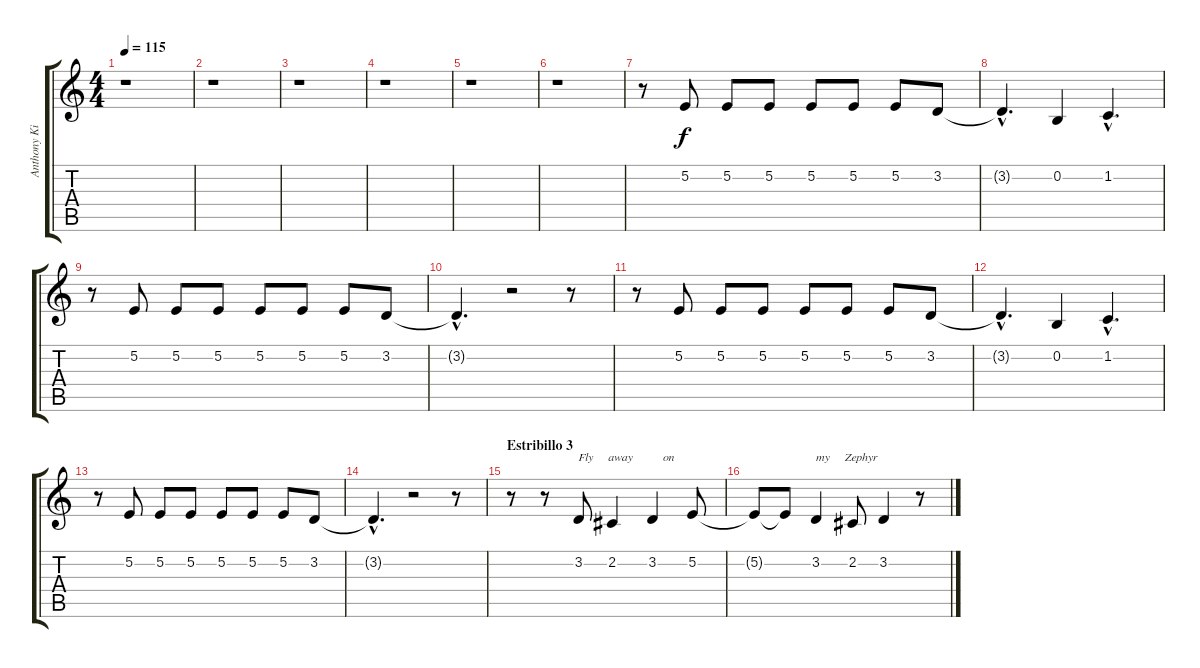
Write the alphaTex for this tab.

\track ("Anthony Kiedis" "Anthony Ki") {instrument tenorsax}
\staff {score tabs}
\tuning (E4 B3 G3 D3 A2 E2) {hide}
\ts (4 4)
\tempo 115
\clef g2
\ks c
r.1{dy f} |
r.1 |
r.1 |
r.1 |
r.1 |
r.1 |
r.8 5.2.8 5.2.8 5.2.8 5.2.8 5.2.8 5.2.8 3.2.8 |
3.2{hac t}.4{d} 0.2.4 1.2{hac}.4{d} |
r.8 5.2.8 5.2.8 5.2.8 5.2.8 5.2.8 5.2.8 3.2.8 |
3.2{hac t}.4{d} r.2 r.8 |
r.8 5.2.8 5.2.8 5.2.8 5.2.8 5.2.8 5.2.8 3.2.8 |
3.2{hac t}.4{d} 0.2.4 1.2{hac}.4{d} |
r.8 5.2.8 5.2.8 5.2.8 5.2.8 5.2.8 5.2.8 3.2.8 |
3.2{hac t}.4{d} r.2 r.8 |
\section ("" "Estribillo 3")
r.8 r.8 3.2.8{txt "Fly     away          on"} 2.2.4 3.2.4 5.2.8 |
5.2{t}.8 5.2{t}.8 3.2.4{txt "my     Zephyr"} 2.2.8 3.2.4 r.8
